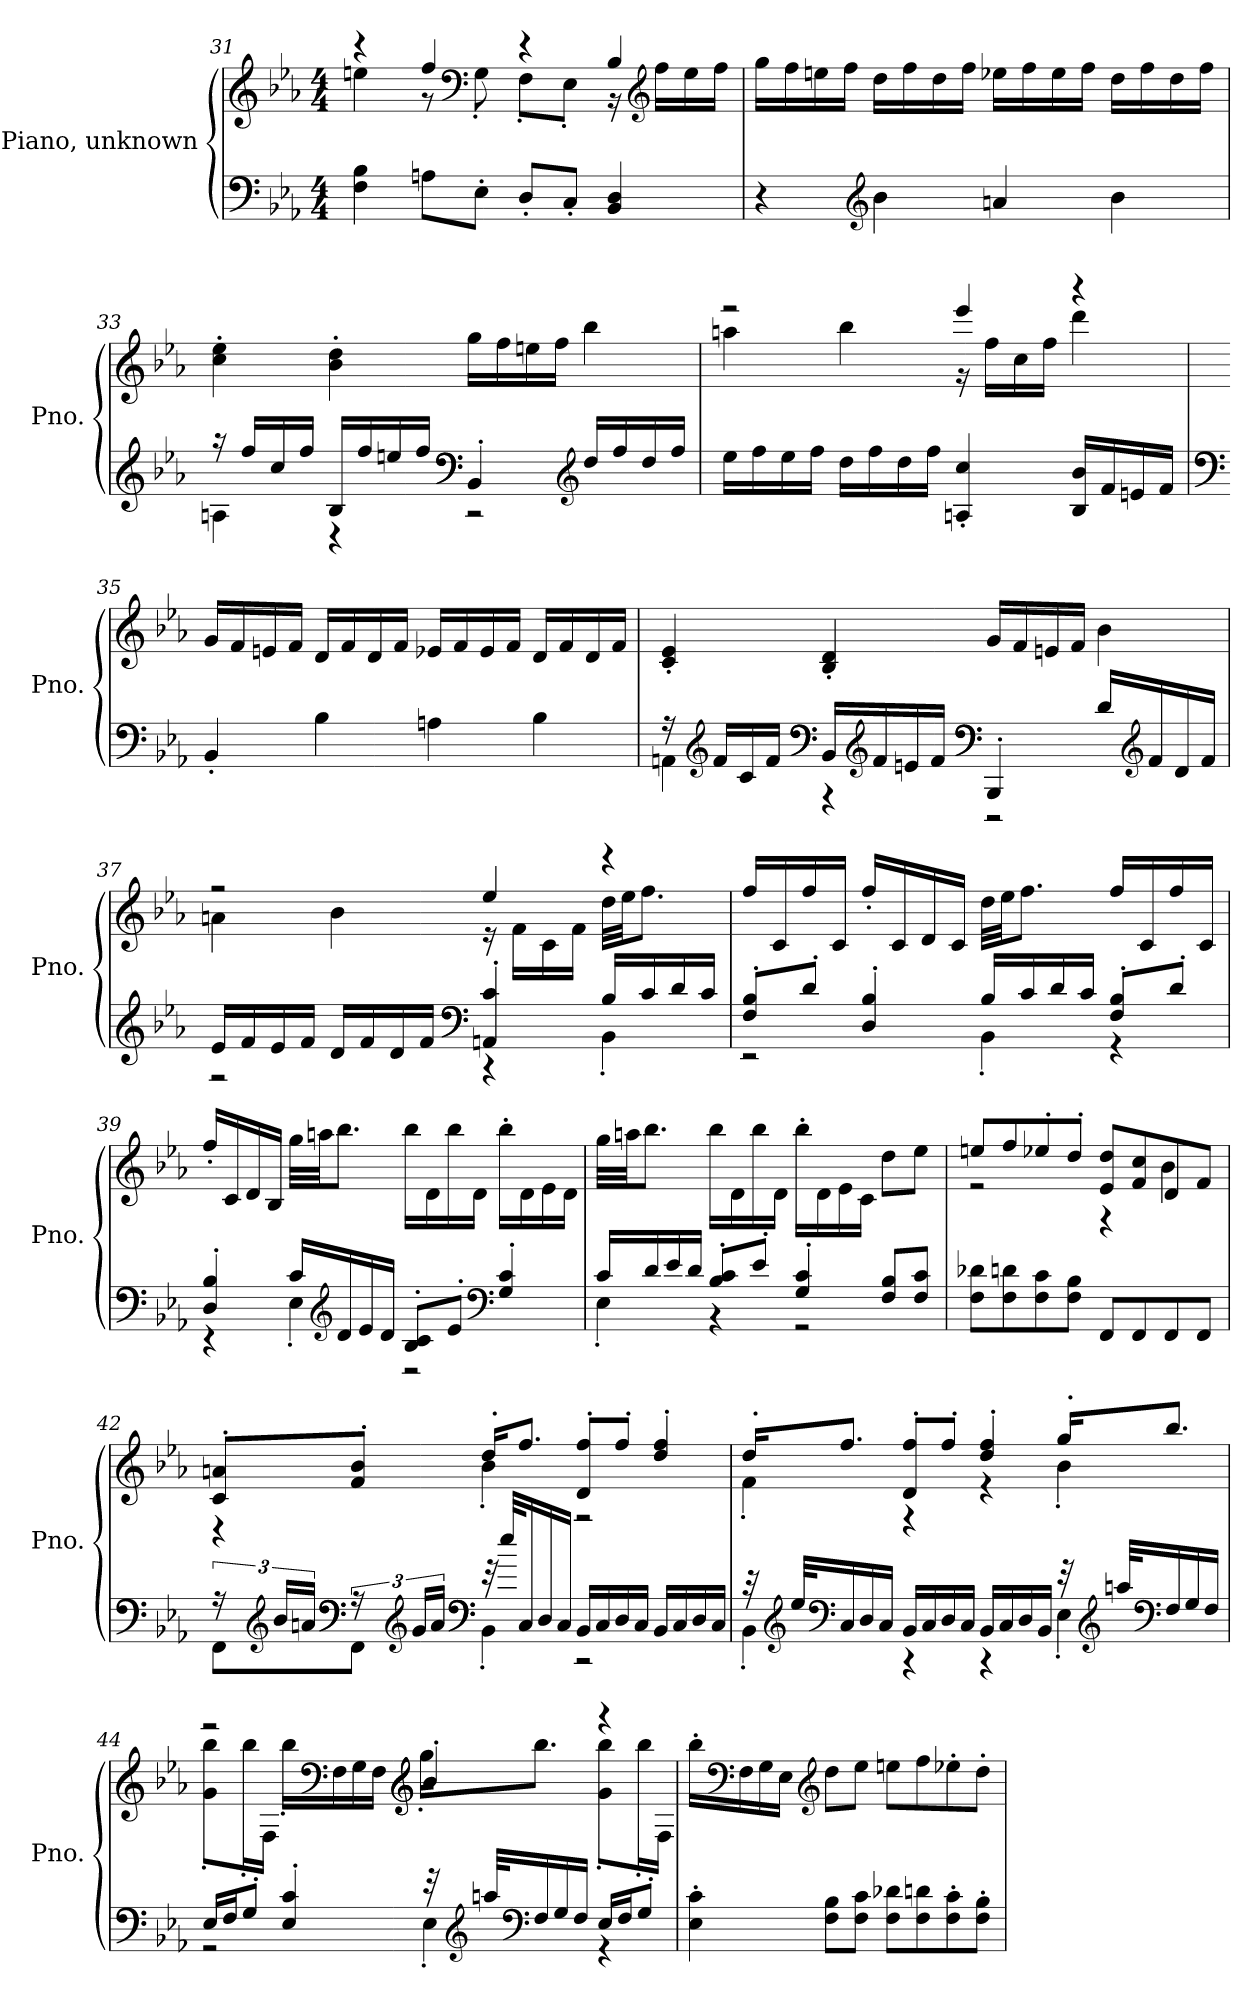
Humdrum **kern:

**kern	**kern
*part1	*part1
*staff2	*staff1
*I"Piano, unknown	*
*I'Pno.	*
!!LO:PB:g=z
*clefF4	*clefG2
*k[b-e-a-]	*k[b-e-a-]
*M4/4	*M4/4
=31	=31
*	*^
4F\ 4B-\	4r	4een\
8An\L	4ff/	8r
*	*clefF4	*
8E-'\J	.	8G'\
8D'/L	4r	8F'\L
8C'/J	.	8E-'\J
4BB-/ 4D/	4B-/	16r
*	*clefG2	*
.	.	16ff\LL
.	.	16ee\
.	.	16ff\JJ
*	*v	*v
=32	=32
4r	16gg\LL
.	16ff\
.	16een\
.	16ff\JJ
*clefG2	*
4b-\	16dd\LL
.	16ff\
.	16dd\
.	16ff\JJ
4an/	16ee-X\LL
.	16ff\
.	16ee-\
.	16ff\JJ
4b-\	16dd\LL
.	16ff\
.	16dd\
.	16ff\JJ
!!LO:LB:g=z
=33	=33
*^	*
16r	4An\	4cc\' 4ee-\'
16ff/LL	.	.
16cc/	.	.
16ff/JJ	.	.
16B-/LL	4r	4b-\' 4dd\'
16ff/	.	.
16een/	.	.
16ff/JJ	.	.
*clefF4	*	*
4BB-'/	2r	16gg\LL
.	.	16ff\
.	.	16een\
.	.	16ff\JJ
*clefG2	*	*
16dd/LL	.	4bb-\
16ff/	.	.
16dd/	.	.
16ff/JJ	.	.
*v	*v	*
=34	=34
*	*^
16ee-\LL	2r	4aan\
16ff\	.	.
16ee-\	.	.
16ff\JJ	.	.
16dd\LL	.	4bb-\
16ff\	.	.
16dd\	.	.
16ff\JJ	.	.
4An/' 4cc/'	4eee-/	16r
.	.	16ff\LL
.	.	16cc\
.	.	16ff\JJ
16B-/ 16b-/LL	4r	4ddd\
16f/	.	.
16en/	.	.
16f/JJ	.	.
*	*v	*v
!!LO:LB:g=z
=35	=35
*clefF4	*
4BB-'/	16g/LL
.	16f/
.	16en/
.	16f/JJ
4B-\	16d/LL
.	16f/
.	16d/
.	16f/JJ
4An\	16e-X/LL
.	16f/
.	16e-/
.	16f/JJ
4B-\	16d/LL
.	16f/
.	16d/
.	16f/JJ
=36	=36
*^	*
16r	4AAn\	4c/' 4e-/'
*clefG2	*	*
16f/LL	.	.
16c/	.	.
16f/JJ	.	.
*clefF4	*	*
16BB-/LL	4r	4B-/' 4d/'
*clefG2	*	*
16f/	.	.
16en/	.	.
16f/JJ	.	.
*clefF4	*	*
4BBB-'/	2r	16g/LL
.	.	16f/
.	.	16en/
.	.	16f/JJ
16d/LL	.	4b-\
*clefG2	*	*
16f/	.	.
16d/	.	.
16f/JJ	.	.
!!LO:LB:g=z
=37	=37	=37
*	*	*^
16e-/LL	2r	2r	4an\
16f/	.	.	.
16e-/	.	.	.
16f/JJ	.	.	.
16d/LL	.	.	4b-\
16f/	.	.	.
16d/	.	.	.
16f/JJ	.	.	.
*clefF4	*	*	*
4AAn/' 4c/'	4r	4ee-/	16r
.	.	.	16f\LL
.	.	.	16c\
.	.	.	16f\JJ
16B-/LL	4BB-'\	4r	32dd\LLL
.	.	.	32ee-\JJ
16c/	.	.	8.ff\J
16d/	.	.	.
16c/JJ	.	.	.
*	*	*v	*v
=38	=38	=38
8F/' 8B-/'L	2r	16ff/LL
.	.	16c/
8d'/J	.	16ff/
.	.	16c/JJ
4D/' 4B-/'	.	16ff'/LL
.	.	16c/
.	.	16d/
.	.	16c/JJ
16B-/LL	4BB-'\	32dd\LLL
.	.	32ee-\JJ
16c/	.	8.ff\J
16d/	.	.
16c/JJ	.	.
8F/' 8B-/'L	4r	16ff/LL
.	.	16c/
8d'/J	.	16ff/
.	.	16c/JJ
!!LO:LB:g=z
=39	=39	=39
4D/' 4B-/'	4r	16ff'/LL
.	.	16c/
.	.	16d/
.	.	16B-/JJ
16c/LL	4E-'\	32gg\LLL
.	.	32aan\JJ
*clefG2	*	*
16d/	.	8.bb-\J
16e-/	.	.
16d/JJ	.	.
8B-/' 8c/'L	2r	16bb-\LL
.	.	16d\
8e-'/J	.	16bb-\
.	.	16d\JJ
*clefF4	*	*
4G/' 4c/'	.	16bb-'\LL
.	.	16d\
.	.	16e-\
.	.	16d\JJ
=40	=40	=40
16c/LL	4E-'\	32gg\LLL
.	.	32aan\JJ
16d/	.	8.bb-\J
16e-/	.	.
16d/JJ	.	.
8B-/' 8c/'L	4r	16bb-\LL
.	.	16d\
8e-'/J	.	16bb-\
.	.	16d\JJ
4G/' 4c/'	2r	16bb-'\LL
.	.	16d\
.	.	16e-\
.	.	16c\JJ
8F/ 8B-/L	.	8dd\L
8F/ 8c/J	.	8ee-\J
*v	*v	*
!!LO:LB:g=z
=41	=41
*	*^
8F\ 8d-X\L	8een/L	2r
8F\ 8dn\	8ff/	.
8F\ 8c\	8ee-X'/	.
8F\ 8B-\J	8dd'/J	.
8FF/L	8e-/ 8dd/L	4r
8FF/	8f/ 8cc/	.
8FF/	8d/	4b-\
8FF/J	8f/J	.
=42	=42	=42
*^	*	*
24r	8FF\L	8c/' 8an/'L	4r
*clefG2	*	*	*
24b-/LL	.	.	.
24an/JJ	.	.	.
*clefF4	*	*	*
24r	8FF\J	8f/' 8b-/'J	.
*clefG2	*	*	*
24g/LL	.	.	.
24a/JJ	.	.	.
*clefF4	*	*	*
32r	4BB-'\	16dd'/KL	4b-'\
32ee-/KLL	.	.	.
16C/	.	8.ff/J	.
16D/	.	.	.
16C/JJ	.	.	.
16BB-/LL	2r	8d/' 8ff/'L	2r
16C/	.	.	.
16D/	.	8ff'/J	.
16C/JJ	.	.	.
16BB-/LL	.	4dd/' 4ff/'	.
16C/	.	.	.
16D/	.	.	.
16C/JJ	.	.	.
!!LO:PB:g=z	!!
=43	=43	=43	=43
32r	4BB-'\	16dd'/KL	4f'\
*clefG2	*	*	*
32ee-/KLL	.	.	.
*clefF4	*	*	*
16C/	.	8.ff/J	.
16D/	.	.	.
16C/JJ	.	.	.
16BB-/LL	4r	8d/' 8ff/'L	4r
16C/	.	.	.
16D/	.	8ff'/J	.
16C/JJ	.	.	.
16BB-/LL	4r	4dd/' 4ff/'	4r
16C/	.	.	.
16D/	.	.	.
16BB-/JJ	.	.	.
32r	4E-'\	16gg'/KL	4b-'\
*clefG2	*	*	*
32aan/KLL	.	.	.
*clefF4	*	*	*
16F/	.	8.bb-/J	.
16G/	.	.	.
16F/JJ	.	.	.
!!LO:LB:g=z	!!
=44	=44	=44	=44
16E-/LL	2r	2r	8g\' 8bb-\'L
16F/J	.	.	.
8G'/J	.	.	16bb-'\L
.	.	.	16F\JJ
4E-/' 4c/'	.	.	16bb-'\LL
*	*	*clefF4	*
.	.	.	16F\
.	.	.	16G\
.	.	.	16F\JJ
*	*	*clefG2	*
32r	4E-'\	4b-'/	16gg'\KL
*clefG2	*	*	*
32aan/KLL	.	.	.
*clefF4	*	*	*
16F/	.	.	8.bb-\J
16G/	.	.	.
16F/JJ	.	.	.
16E-/LL	4r	4r	8g\' 8bb-\'L
16F/J	.	.	.
8G'/J	.	.	16bb-'\L
.	.	.	16F\JJ
*v	*v	*	*
*	*v	*v
=45	=45
4E-\' 4c\'	16bb-'\LL
*	*clefF4
.	16F\
.	16G\
.	16E-\JJ
*	*clefG2
8F\ 8B-\L	8dd\L
8F\ 8c\J	8ee-\J
8F\ 8d-X\L	8een\L
8F\ 8dn\	8ff\
8F\' 8c\'	8ee-X'\
8F\' 8B-\'J	8dd'\J
=	=
*-	*-
